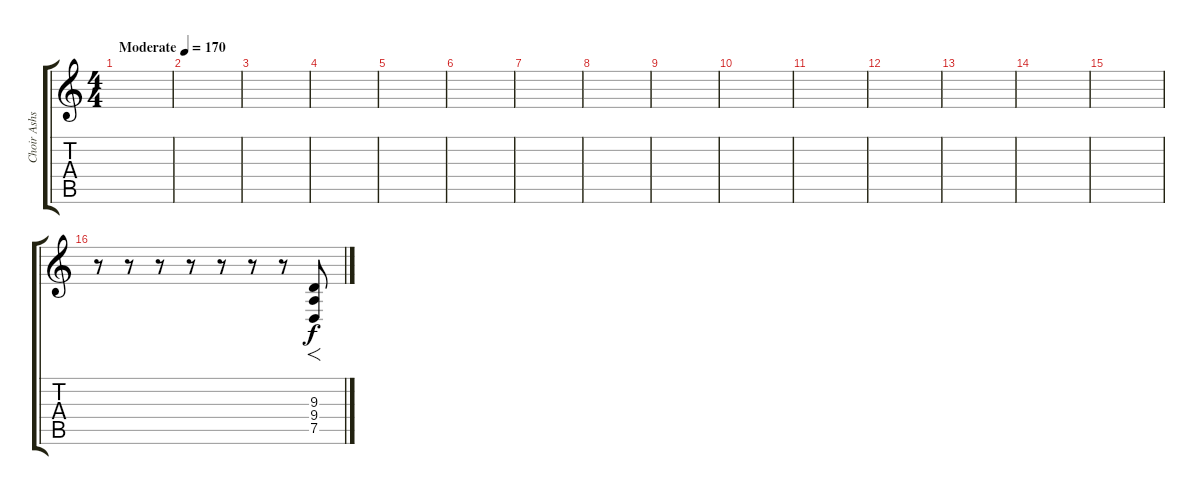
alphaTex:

\track ("Choir Ashs" "Choir Ashs") {instrument choiraahs}
\staff {score tabs}
\tuning (D4 A3 F3 C3 G2 C2) {hide}
\ts (4 4)
\tempo (170 "Moderate")
\clef g2
\ks c
|
|
|
|
|
|
|
|
|
|
|
|
|
|
|
r.8 r.8 r.8 r.8 r.8 r.8 r.8 (9.3 9.4 7.5).8{f}
